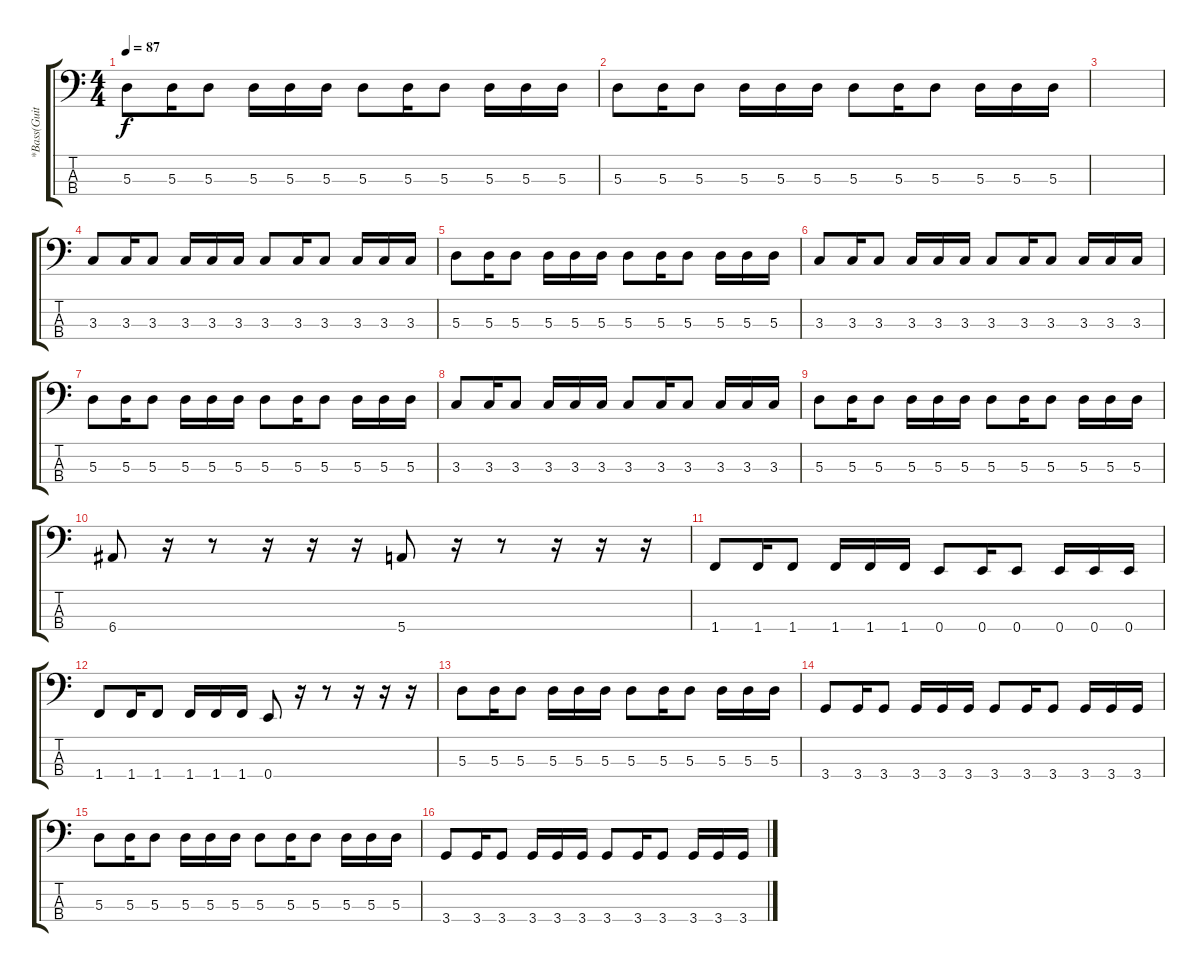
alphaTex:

\track ("*Bass(Guitar_bass)" "*Bass(Guit") {instrument electricbassfinger}
\staff {score tabs}
\tuning (G2 D2 A1 E1) {hide}
\ts (4 4)
\tempo 87
\clef f4
\ks c
5.3.8{dy f} 5.3.16 5.3.8 5.3.16 5.3.16 5.3.16 5.3.8 5.3.16 5.3.8 5.3.16 5.3.16 5.3.16 |
5.3.8 5.3.16 5.3.8 5.3.16 5.3.16 5.3.16 5.3.8 5.3.16 5.3.8 5.3.16 5.3.16 5.3.16 |
|
3.3.8 3.3.16 3.3.8 3.3.16 3.3.16 3.3.16 3.3.8 3.3.16 3.3.8 3.3.16 3.3.16 3.3.16 |
5.3.8 5.3.16 5.3.8 5.3.16 5.3.16 5.3.16 5.3.8 5.3.16 5.3.8 5.3.16 5.3.16 5.3.16 |
3.3.8 3.3.16 3.3.8 3.3.16 3.3.16 3.3.16 3.3.8 3.3.16 3.3.8 3.3.16 3.3.16 3.3.16 |
5.3.8 5.3.16 5.3.8 5.3.16 5.3.16 5.3.16 5.3.8 5.3.16 5.3.8 5.3.16 5.3.16 5.3.16 |
3.3.8 3.3.16 3.3.8 3.3.16 3.3.16 3.3.16 3.3.8 3.3.16 3.3.8 3.3.16 3.3.16 3.3.16 |
5.3.8 5.3.16 5.3.8 5.3.16 5.3.16 5.3.16 5.3.8 5.3.16 5.3.8 5.3.16 5.3.16 5.3.16 |
6.4.8 r.16 r.8 r.16 r.16 r.16 5.4.8 r.16 r.8 r.16 r.16 r.16 |
1.4.8 1.4.16 1.4.8 1.4.16 1.4.16 1.4.16 0.4.8 0.4.16 0.4.8 0.4.16 0.4.16 0.4.16 |
1.4.8 1.4.16 1.4.8 1.4.16 1.4.16 1.4.16 0.4.8 r.16 r.8 r.16 r.16 r.16 |
5.3.8 5.3.16 5.3.8 5.3.16 5.3.16 5.3.16 5.3.8 5.3.16 5.3.8 5.3.16 5.3.16 5.3.16 |
3.4.8 3.4.16 3.4.8 3.4.16 3.4.16 3.4.16 3.4.8 3.4.16 3.4.8 3.4.16 3.4.16 3.4.16 |
5.3.8 5.3.16 5.3.8 5.3.16 5.3.16 5.3.16 5.3.8 5.3.16 5.3.8 5.3.16 5.3.16 5.3.16 |
3.4.8 3.4.16 3.4.8 3.4.16 3.4.16 3.4.16 3.4.8 3.4.16 3.4.8 3.4.16 3.4.16 3.4.16
